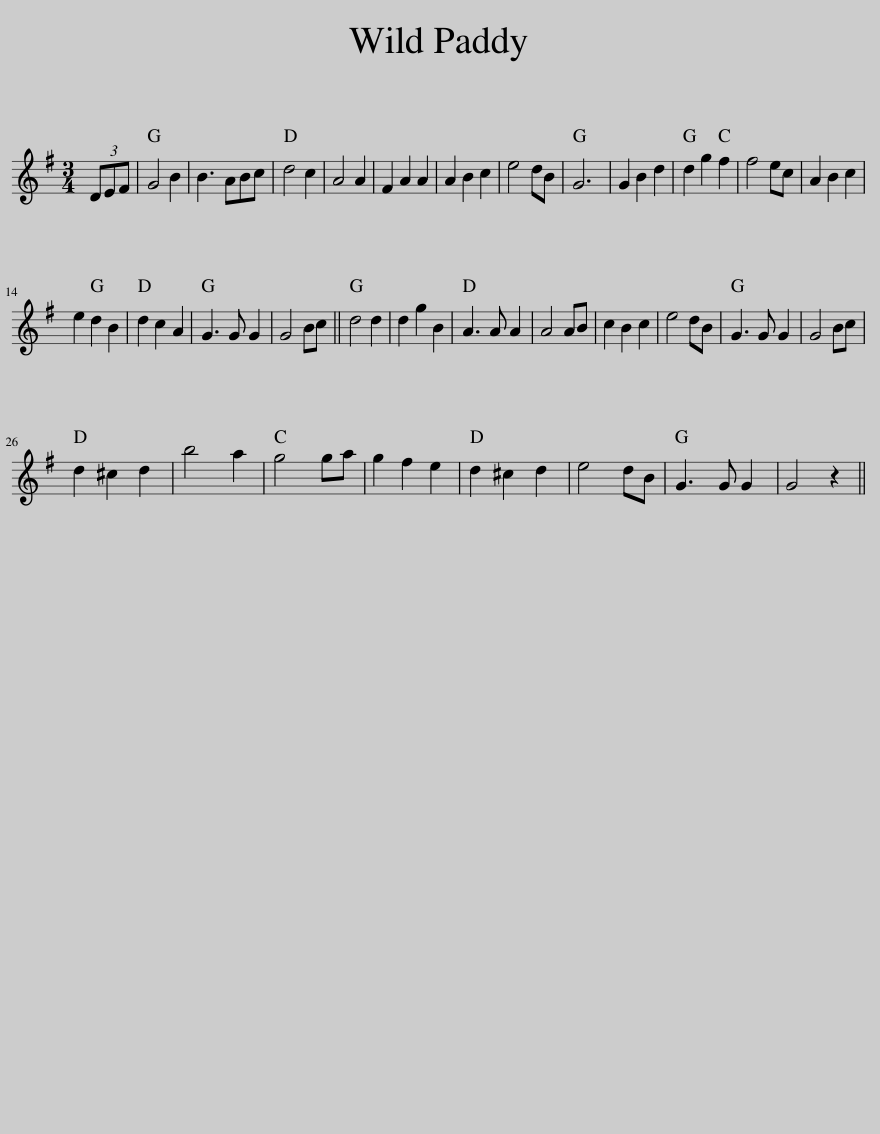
X:1
L:1/8
M:3/4
I:linebreak $
K:G
V:1 treble
V:1
 (3DEF | G4 B2 | B3 ABc | d4 c2 | A4 A2 | %5
 F2 A2 A2 | A2 B2 c2 | e4 dB | G6 | G2 B2 d2 | %10
 d2 g2 f2 | f4 ec | A2 B2 c2 |$ e2 d2 B2 | d2 c2 A2 | %15
 G3 G G2 | G4 Bc || d4 d2 | d2 g2 B2 | A3 A A2 | %20
 A4 AB | c2 B2 c2 | e4 dB | G3 G G2 | G4 Bc |$ %25
 d2 ^c2 d2 | b4 a2 | g4 ga | g2 f2 e2 | d2 ^c2 d2 | %30
 e4 dB | G3 G G2 | G4 z2 || %33
